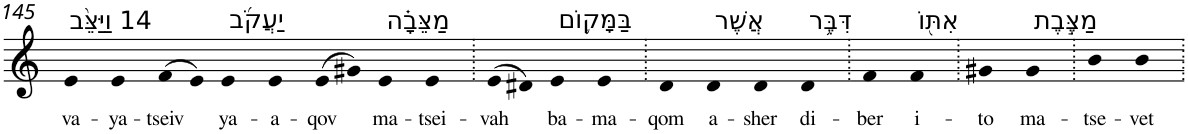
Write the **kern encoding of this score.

**kern	**text
*part1	*part1
*staff1	*staff1
*I"Piano	*
*I'Pno	*
!!LO:PB:g=z
*clefG2	*
*k[]	*
=145	=145
!LO:TX:a:t=14 וַיַּצֵּ֨ב	!
!	!LO:LY:b
4e	va-
!	!LO:LY:b
4e	-ya-
!	!LO:LY:b
(>8f	-tseiv
8e)	.
!LO:TX:a:t=יַעֲקֹ֜ב	!
!	!LO:LY:b
4e	ya-
!	!LO:LY:b
4e	-a-
!	!LO:LY:b
(>8e	-qov
8g#X)	.
!LO:TX:a:t=מַצֵּבָ֗ה	!
!	!LO:LY:b
4e	ma-
!	!LO:LY:b
4e	-tsei-
=146.	=146.
!	!LO:LY:b
(>8e	-vah
8d#X)	.
!LO:TX:a:t=בַּמָּק֛וֹם	!
!	!LO:LY:b
4e	ba-
!	!LO:LY:b
4e	-ma-
=147.	=147.
!	!LO:LY:b
4d	-qom
!LO:TX:a:t=אֲשֶׁר	!
!	!LO:LY:b
4d	a-
!	!LO:LY:b
4d	-sher
!LO:TX:a:t=דִּבֶּ֥ר	!
!	!LO:LY:b
4d	di-
=148.	=148.
!	!LO:LY:b
4f	-ber
!LO:TX:a:t=אִתּ֖וֹ	!
!	!LO:LY:b
4f	i-
=149.	=149.
!	!LO:LY:b
4g#X	-to
!LO:TX:a:t=מַצֶּ֣בֶת	!
!	!LO:LY:b
4g#	ma-
=150.	=150.
!	!LO:LY:b
4b	-tse-
!	!LO:LY:b
4b	-vet
=.	=.
*-	*-
